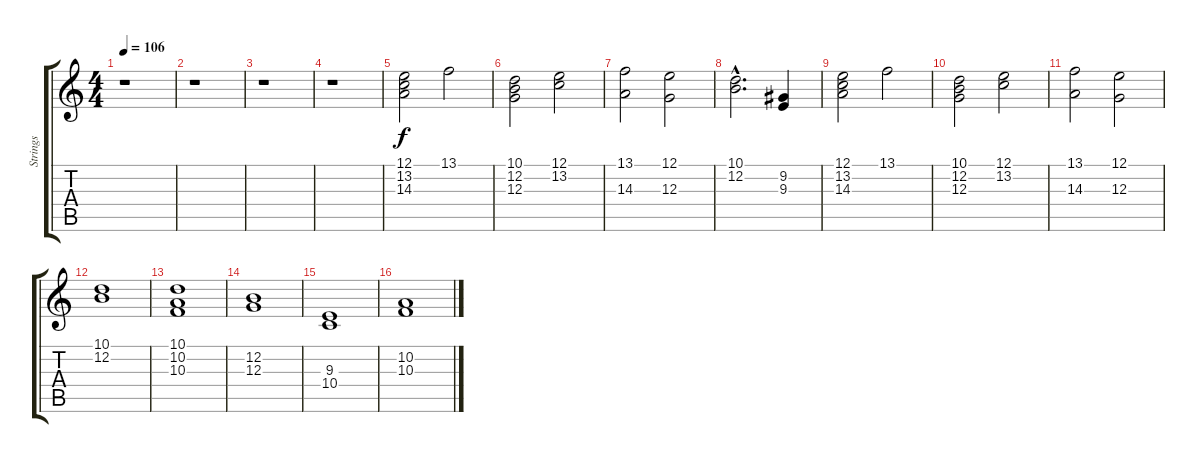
\track ("Strings" "Strings") {instrument stringensemble1}
\staff {score tabs}
\tuning (E4 B3 G3 D3 A2 E2) {hide}
\ts (4 4)
\tempo 106
\clef g2
\ks c
r.1{dy f} |
r.1 |
r.1 |
r.1 |
(12.1 13.2 14.3).2 13.1.2 |
(10.1 12.2 12.3).2 (12.1 13.2).2 |
(13.1 14.3).2 (12.1 12.3).2 |
(10.1{hac} 12.2{hac}).2{d} (9.2 9.3).4 |
(12.1 13.2 14.3).2 13.1.2 |
(10.1 12.2 12.3).2 (12.1 13.2).2 |
(13.1 14.3).2 (12.1 12.3).2 |
(10.1 12.2).1 |
(10.1 10.2 10.3).1 |
(12.2 12.3).1 |
(9.3 10.4).1 |
(10.2 10.3).1
